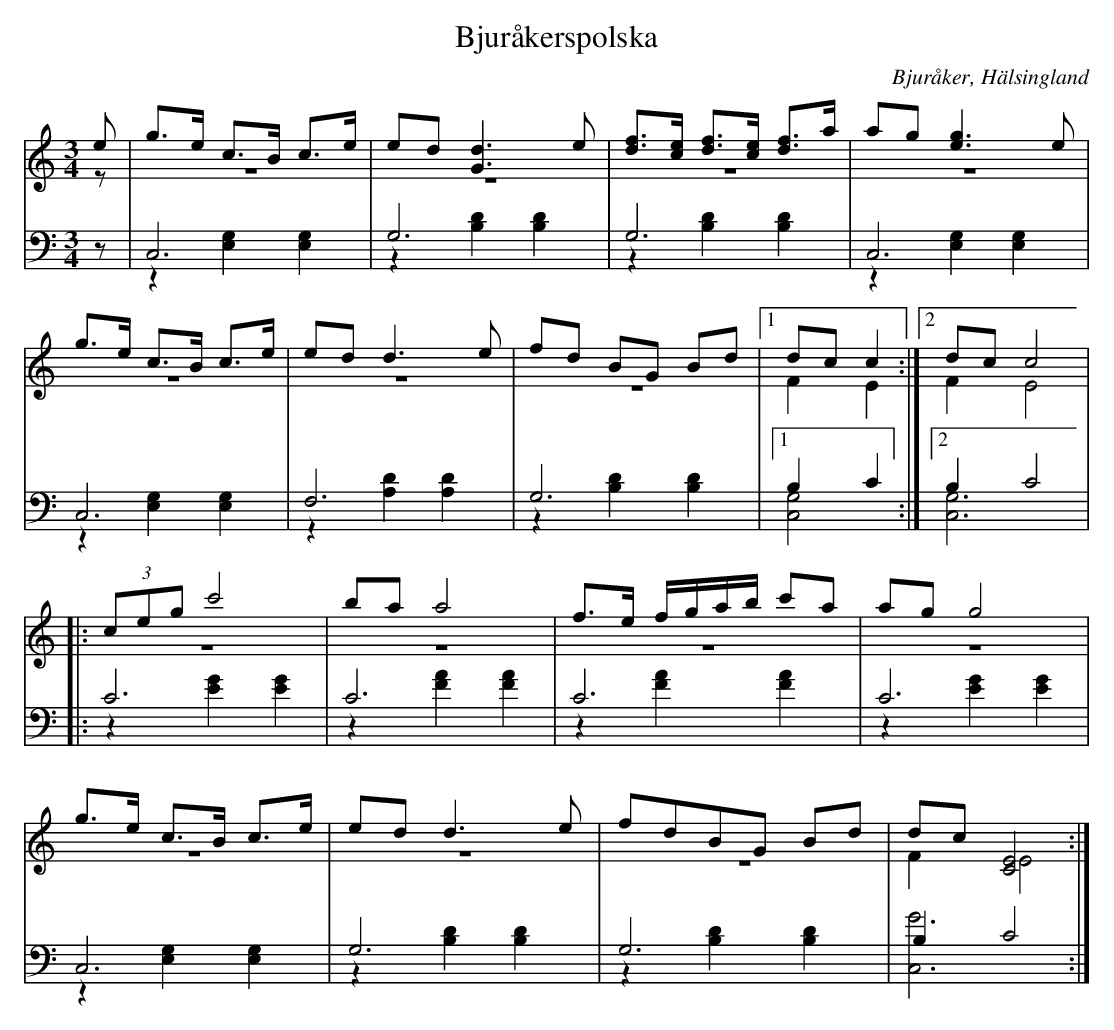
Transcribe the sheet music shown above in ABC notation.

X:1
T: Bjuråkerspolska
O: Bjuråker, Hälsingland
M: 3/4
L: 1/8
K: C
V:1
V:2 merge
V:3
V: 4 merge
V:1
e|g>e c>B c>e|ed [G3d3] e |[df]>[ce] [df]>[ce] [df]>a|ag [e3g3] e|
g>e c>B c>e|ed d3 e |fd BG Bd|1 dc c2:|2 dc c4|
|:(3ceg c'4|ba a4|f>e f/g/a/b/ c'a|ag g4|
g>e c>B c>e|ed d3 e|fdBG Bd|dc [E4C4]:|
V:2
z|z6|z6|z6|z6|
z6|z6|z6|1 F2 E2:|2 F2 E4|
|:z6|z6|z6|z6|
z6|z6|z6|F2 E4:|
V:3 clef=bass
z|C,6|G,6|G,6|C,6|
C,6|F,6|G,6|1 B,2 C2:|2 B,2 C4|
|:C6|C6|C6|C6|
C,6|G,6|G,6|B,2 C4:|
V:4  clef=bass
z|z2 [E,2G,2] [E,2G,2]|z2 [B,2D2] [B,2D2]|z2 [B,2D2] [B,2D2]|z2 [E,2G,2] [E,2G,2]|
z2 [E,2G,2] [E,2G,2]|z2 [A,2D2] [A,2D2] |z2 [B,2D2] [B,2D2]|1 [C,4G,4]:|2 [C,6G,6]|
|:z2 [E2G2] [E2G2]|z2 [F2A2] [F2A2]|z2 [F2A2] [F2A2]|z2 [E2G2] [E2G2]|
z2 [E,2G,2] [E,2G,2]|z2 [B,2D2] [B,2D2]|z2 [B,2D2] [B,2D2]|[C,6G6]:|
